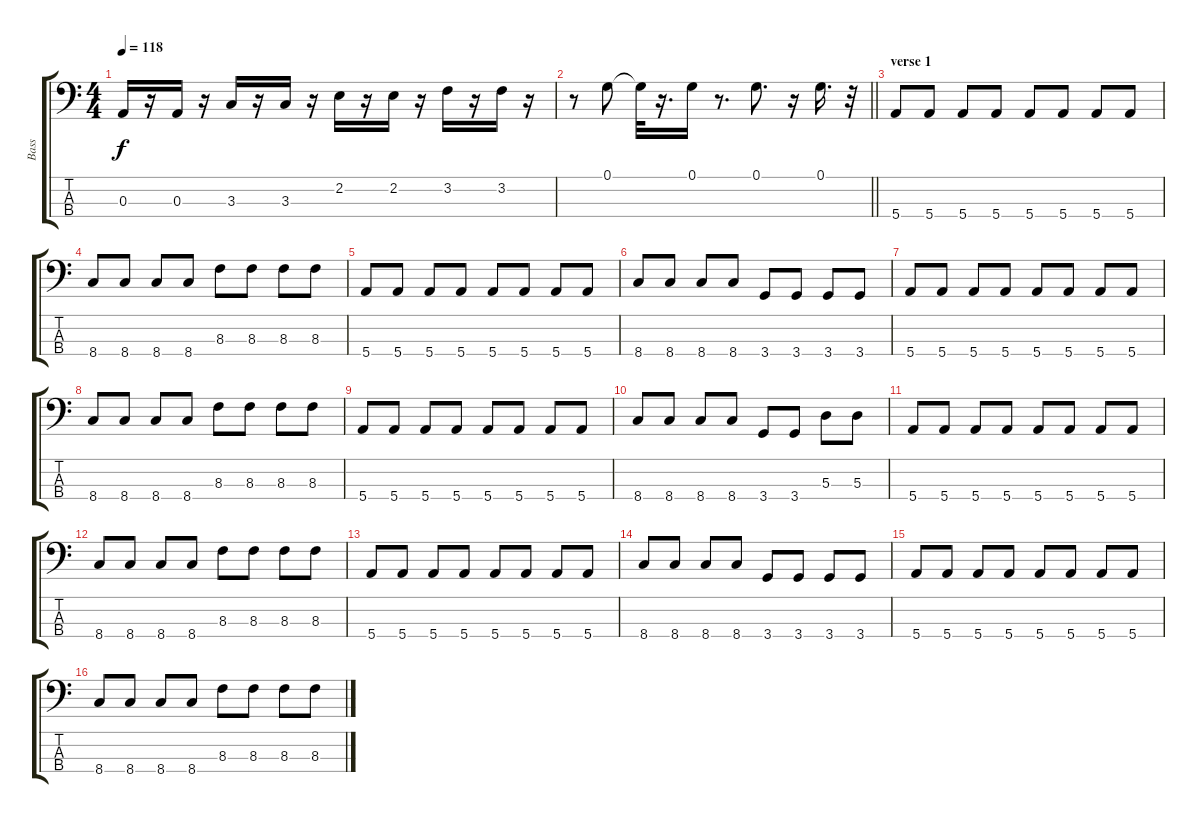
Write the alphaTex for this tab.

\track ("Bass" "Bass") {instrument electricbasspick}
\staff {score tabs}
\tuning (G2 D2 A1 E1) {hide}
\ts (4 4)
\tempo 118
\clef f4
\ks c
0.3.16{dy f} r.16 0.3.16 r.16 3.3.16 r.16 3.3.16 r.16 2.2.16 r.16 2.2.16 r.16 3.2.16 r.16 3.2.16 r.16 |
\barLineRight lightlight
r.8 0.1.8 0.1{t}.32 r.16{d} 0.1.16 r.8{d} 0.1.8{d} r.16 0.1.16{d} r.32 |
\section ("" "verse 1")
5.4.8 5.4.8 5.4.8 5.4.8 5.4.8 5.4.8 5.4.8 5.4.8 |
8.4.8 8.4.8 8.4.8 8.4.8 8.3.8 8.3.8 8.3.8 8.3.8 |
5.4.8 5.4.8 5.4.8 5.4.8 5.4.8 5.4.8 5.4.8 5.4.8 |
8.4.8 8.4.8 8.4.8 8.4.8 3.4.8 3.4.8 3.4.8 3.4.8 |
5.4.8 5.4.8 5.4.8 5.4.8 5.4.8 5.4.8 5.4.8 5.4.8 |
8.4.8 8.4.8 8.4.8 8.4.8 8.3.8 8.3.8 8.3.8 8.3.8 |
5.4.8 5.4.8 5.4.8 5.4.8 5.4.8 5.4.8 5.4.8 5.4.8 |
8.4.8 8.4.8 8.4.8 8.4.8 3.4.8 3.4.8 5.3.8 5.3.8 |
5.4.8 5.4.8 5.4.8 5.4.8 5.4.8 5.4.8 5.4.8 5.4.8 |
8.4.8 8.4.8 8.4.8 8.4.8 8.3.8 8.3.8 8.3.8 8.3.8 |
5.4.8 5.4.8 5.4.8 5.4.8 5.4.8 5.4.8 5.4.8 5.4.8 |
8.4.8 8.4.8 8.4.8 8.4.8 3.4.8 3.4.8 3.4.8 3.4.8 |
5.4.8 5.4.8 5.4.8 5.4.8 5.4.8 5.4.8 5.4.8 5.4.8 |
8.4.8 8.4.8 8.4.8 8.4.8 8.3.8 8.3.8 8.3.8 8.3.8
